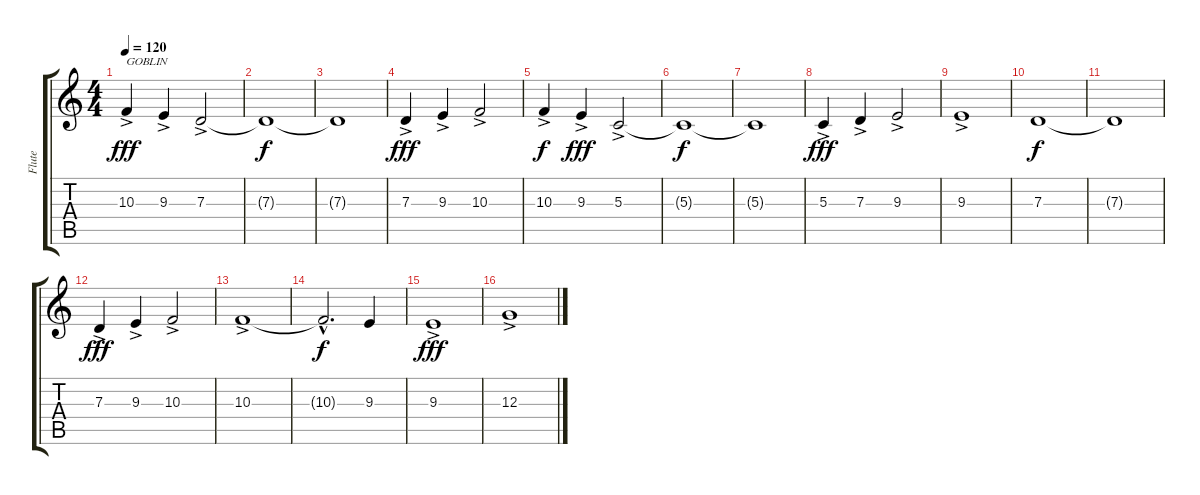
\track ("Flute" "Flute") {instrument flute}
\staff {score tabs}
\tuning (E4 B3 G3 D3 A2 E2) {hide}
\ts (4 4)
\tempo 120
\clef g2
\ks c
10.3{ac}.4{txt "GOBLIN" dy fff volume 16 instrument fx6goblins} 9.3{ac}.4 7.3{ac}.2 |
7.3{t}.1{dy f} |
7.3{t}.1 |
7.3{ac}.4{dy fff instrument fx6goblins} 9.3{ac}.4 10.3{ac}.2 |
10.3{ac}.4{dy f} 9.3{ac}.4{dy fff} 5.3{ac}.2 |
5.3{t}.1{dy f} |
5.3{t}.1 |
5.3{ac}.4{dy fff instrument fx6goblins} 7.3{ac}.4 9.3{ac}.2 |
9.3{ac}.1 |
7.3.1{dy f} |
7.3{t}.1 |
7.3{ac}.4{dy fff instrument fx6goblins} 9.3{ac}.4 10.3{ac}.2 |
10.3{ac}.1 |
10.3{hac t}.2{d dy f} 9.3.4 |
9.3{ac}.1{dy fff} |
12.3{ac}.1
